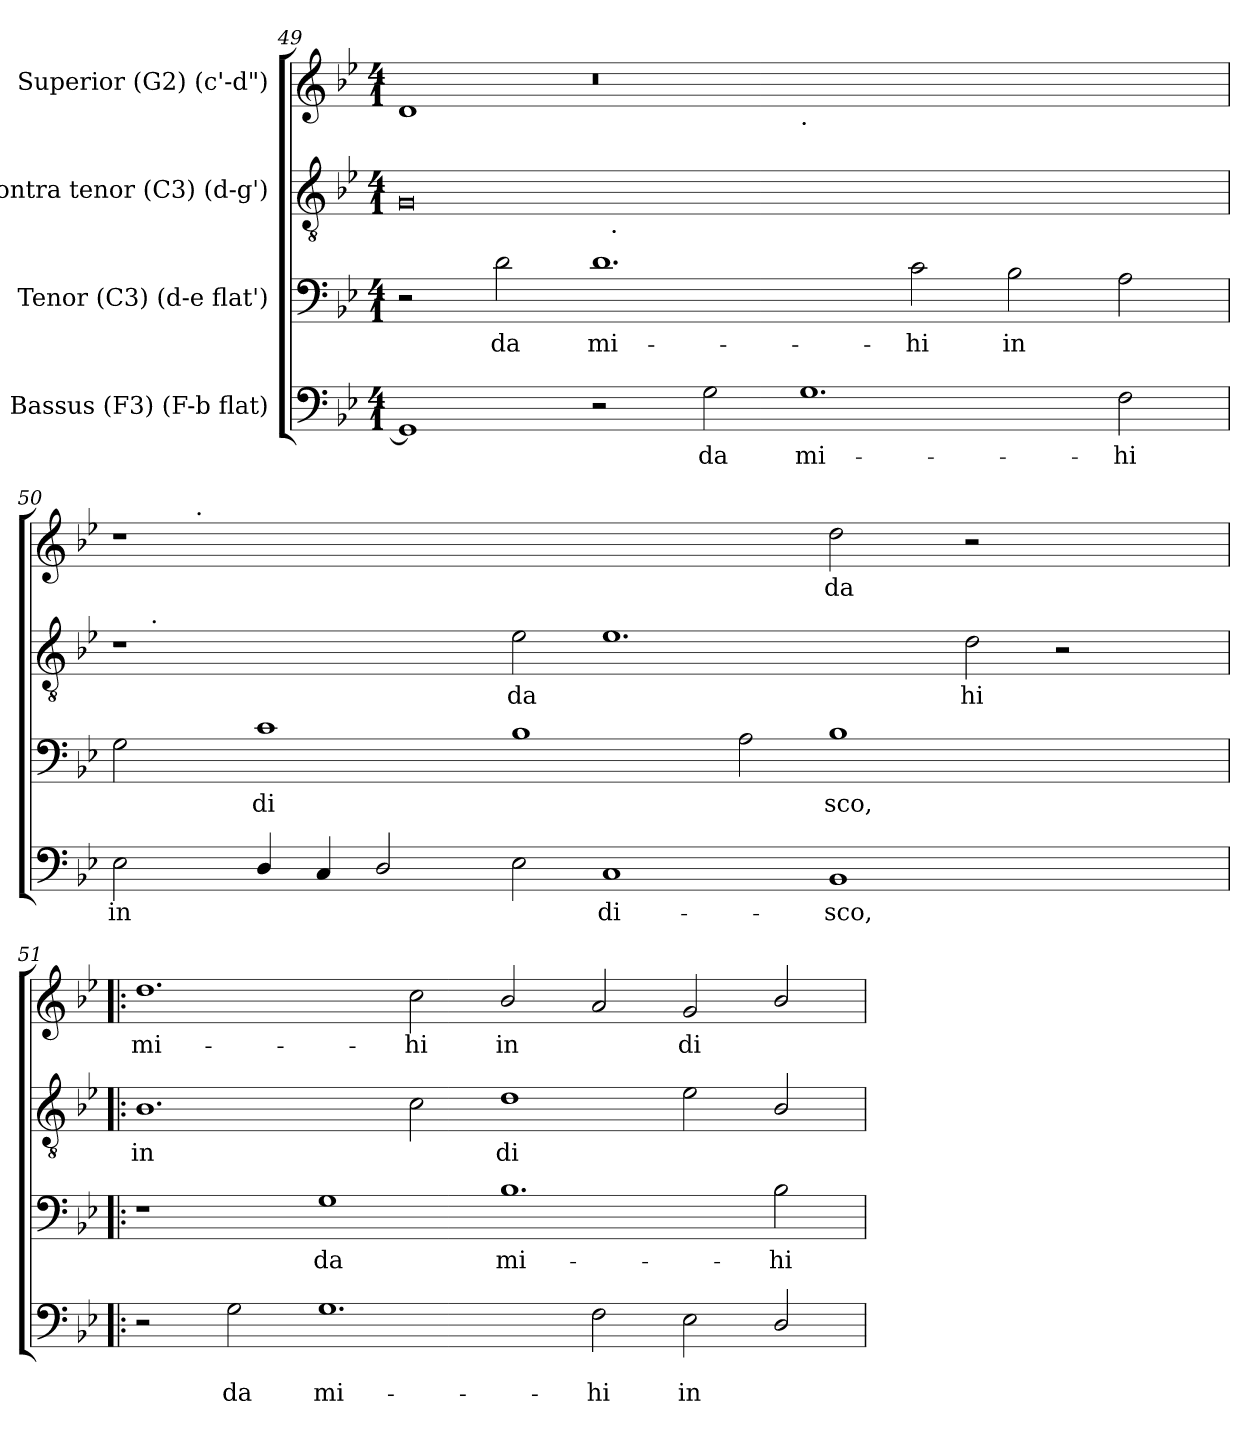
**kern	**text	**text	**kern	**text	**kern	**text	**kern	**text
*part4	*part4	*part4	*part3	*part3	*part2	*part2	*part1	*part1
*staff4	*staff4	*staff4	*staff3	*staff3	*staff2	*staff2	*staff1	*staff1
*I"Bassus (F3)  (F-b flat)	*	*	*I"Tenor (C3)  (d-e flat')	*	*I"Contra tenor (C3)  (d-g')	*	*I"Superior (G2)  (c'-d")	*
!!LO:PB:g=z
*clefF4	*	*	*clefF4	*	*clefGv2	*	*clefG2	*
*k[b-e-]	*	*	*k[b-e-]	*	*k[b-e-]	*	*k[b-e-]	*
*B-:	*	*	*B-:	*	*B-:	*	*B-:	*
*M4/1	*	*	*M4/1	*	*M4/1	*	*M4/1	*
=49	=49	=49	=49	=49	=49	=49	=49	=49
!	!LO:LY:b:cj	!	!	!	!	!LO:LY:b:cj	!	!LO:LY:b:cj
*	*	*	*	*	*^	*	*^	*
1GG]	.	.	2r	.	0G	1ryy	.	1d	0ryy	.
!	!	!	!	!LO:LY:b:cj	!	!	!	!	!	!
.	.	.	2d\	da	.	.	.	.	.	.
!	!	!	!	!LO:LY:b:cj	!	!	!	!	!	!
2r	.	.	1.d	mi-	.	32ryy	.	0.r	.	.
!	!	!	!	!	!	!LO:TX:b:t=.	!	!	!	!
.	.	.	.	.	.	1ryy	.	.	.	.
!	!LO:LY:b:cj	!	!	!	!	!	!	!	!	!
2G\	da	.	.	.	.	.	.	.	.	.
!	!	!	!	!	!	!	!	!	!LO:TX:b:t=.	!
!	!LO:LY:b:cj	!	!	!	!	!	!	!	!	!
1.G	mi-	.	.	.	0ryy	.	.	.	0ryy	.
.	.	.	.	.	.	1ryy	.	.	.	.
!	!	!	!	!LO:LY:b:cj	!	!	!	!	!	!
.	.	.	2c\	-hi	.	.	.	.	.	.
!	!	!	!	!LO:LY:b:cj	!	!	!	!	!	!
.	.	.	2B-\	in	.	.	.	.	.	.
.	.	.	.	.	.	2ryy	.	.	.	.
!	!LO:LY:b:cj	!	!	!LO:LY:b:cj	!	!	!	!	!	!
2F\	-hi	.	2A\	.	.	.	.	.	.	.
.	.	.	.	.	.	4...ryy	.	.	.	.
=50	=50	=50	=50	=50	=50	=50	=50	=50	=50	=50
!	!LO:LY:b:cj	!	!	!LO:LY:b:cj	!	!	!	!	!	!
2E-\	in	.	2G\	.	1r	16ryy	.	1r	8...ryy	.
.	.	.	.	.	.	64ryy	.	.	.	.
!	!	!	!	!	!	!LO:TX:a:t=.	!	!	!	!
.	.	.	.	.	.	1ryy	.	.	.	.
!	!	!	!	!	!	!	!	!	!LO:TX:a:t=.	!
.	.	.	.	.	.	.	.	.	1ryy	.
!	!LO:LY:b:cj	!	!	!LO:LY:b:cj	!	!	!	!	!	!
4D/	.	.	1c	di-	.	.	.	.	.	.
!	!LO:LY:b:cj	!	!	!	!	!	!	!	!	!
4C/	.	.	.	.	.	.	.	.	.	.
!	!LO:LY:b:cj	!	!	!	!	!	!	!	!	!
2D/	.	.	.	.	2ryy	.	.	0ryy	.	.
.	.	.	.	.	.	1ryy	.	.	.	.
.	.	.	.	.	.	.	.	.	1ryy	.
!	!LO:LY:b:cj	!	!	!LO:LY:b:cj	!	!	!LO:LY:b:cj	!	!	!
2E-\	.	.	1B-	--	2e-\	.	da	.	.	.
!	!LO:LY:b:cj	!	!	!	!	!	!	!	!	!
1C	di-	.	.	.	1.e-	.	.	.	.	.
.	.	.	.	.	.	1ryy	.	.	.	.
.	.	.	.	.	.	.	.	.	1ryy	.
!	!	!	!	!LO:LY:b:cj	!	!	!	!	!	!
.	.	.	2A\	--	.	.	.	.	.	.
!	!LO:LY:b:cj	!	!	!LO:LY:b:cj	!	!	!	!	!	!LO:LY:b:cj
1BB-	-sco,	.	1B-	-sco,	.	.	.	2dd\	.	da
.	.	.	.	.	.	1ryy	.	.	.	.
.	.	.	.	.	.	.	.	.	1ryy	.
!	!	!	!	!	!	!	!LO:LY:b:cj	!	!	!
.	.	.	.	.	2d\	.	hi	2r	.	.
2ryy	.	.	2ryy	.	2r	.	.	2ryy	.	.
.	.	.	.	.	.	4ryy	.	.	.	.
.	.	.	.	.	.	.	.	.	4ryy	.
.	.	.	.	.	.	8ryy	.	.	.	.
.	.	.	.	.	.	32.ryy	.	.	.	.
.	.	.	.	.	.	.	.	.	64ryy	.
!!LO:LB:g=z
=51!|:	=51!|:	=51!|:	=51!|:	=51!|:	=51!|:	=51!|:	=51!|:	=51!|:	=51!|:	=51!|:
!	!	!	!	!	!	!	!LO:LY:b:cj	!	!	!LO:LY:b:cj
*	*	*	*	*	*v	*v	*	*	*	*
*	*	*	*	*	*	*	*v	*v	*
2r	.	.	1r	.	1.B-	in	1.dd	mi-
!	!LO:LY:b:cj	!LO:LY:b:cj	!	!	!	!	!	!
2G\	.	da	.	.	.	.	.	.
!	!LO:LY:b:cj	!LO:LY:b:cj	!	!LO:LY:b:cj	!	!	!	!
1.G	.	mi-	1G	da	.	.	.	.
!	!	!	!	!	!	!LO:LY:b:cj	!	!LO:LY:b:cj
.	.	.	.	.	2c\	.	2cc\	-hi
!	!	!	!	!LO:LY:b:cj	!	!LO:LY:b:cj	!	!LO:LY:b:cj
.	.	.	1.B-	mi-	1d	di-	2b-/	in
!	!LO:LY:b:cj	!LO:LY:b:cj	!	!	!	!	!	!LO:LY:b:cj
2F\	-	hi	.	.	.	.	2a/	.
!	!LO:LY:b:cj	!LO:LY:b:cj	!	!	!	!LO:LY:b:cj	!	!LO:LY:b:cj
2E-\	.	in	.	.	2e-\	--	2g/	di-
!	!LO:LY:b:cj	!LO:LY:b:cj	!	!LO:LY:b:cj	!	!LO:LY:b:cj	!	!LO:LY:b:cj
2D/	.	.	2B-\	-hi	2B-/	--	2b-/	--
=	=	=	=	=	=	=	=	=
*-	*-	*-	*-	*-	*-	*-	*-	*-
